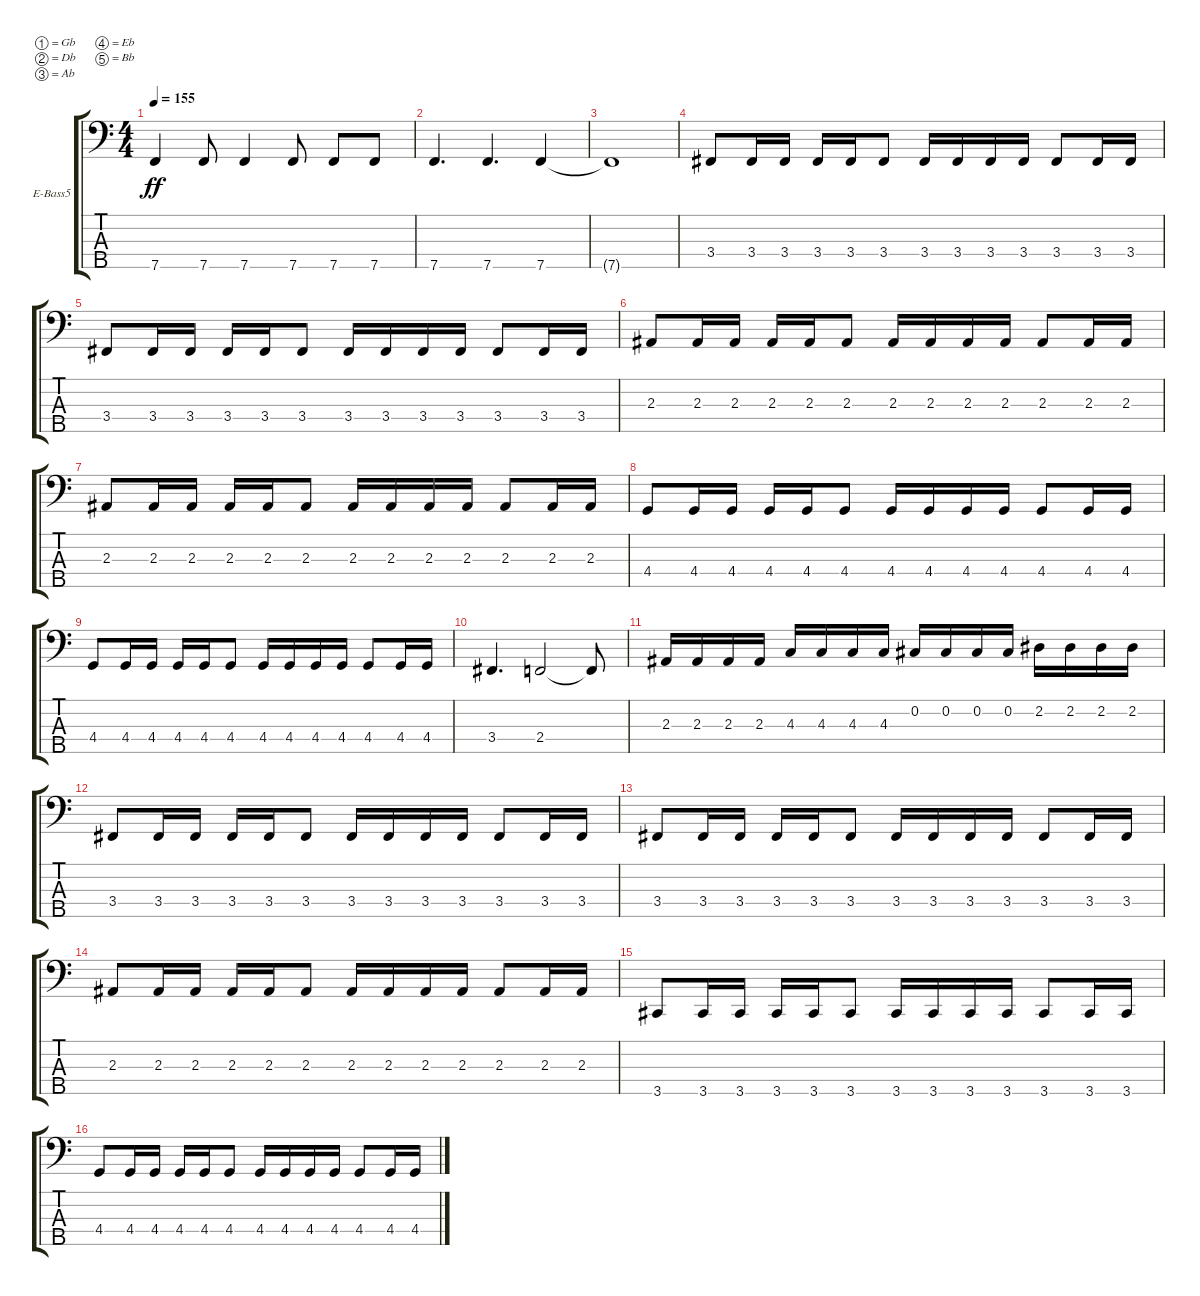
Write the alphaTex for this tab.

\defaultSystemsLayout 4
\bracketExtendMode groupsimilarinstruments
\firstSystemTrackNameOrientation horizontal
\otherSystemsTrackNameOrientation horizontal
\track ("Electric Bass" "E-Bass5") {instrument electricbassfinger}
\staff {score tabs}
\tuning (Gb2 Db2 Ab1 Eb1 Bb0)
\ts (4 4)
\tempo 155
\clef f4
\ks c
7.5.4{dy ff} 7.5.8 7.5.4 7.5.8 7.5.8 7.5.8 |
7.5.4{d} 7.5.4{d} 7.5.4 |
7.5{t}.1 |
3.4.8 3.4.16 3.4.16 3.4.16 3.4.16 3.4.8 3.4.16 3.4.16 3.4.16 3.4.16 3.4.8 3.4.16 3.4.16 |
3.4.8 3.4.16 3.4.16 3.4.16 3.4.16 3.4.8 3.4.16 3.4.16 3.4.16 3.4.16 3.4.8 3.4.16 3.4.16 |
2.3.8 2.3.16 2.3.16 2.3.16 2.3.16 2.3.8 2.3.16 2.3.16 2.3.16 2.3.16 2.3.8 2.3.16 2.3.16 |
2.3.8 2.3.16 2.3.16 2.3.16 2.3.16 2.3.8 2.3.16 2.3.16 2.3.16 2.3.16 2.3.8 2.3.16 2.3.16 |
4.4.8 4.4.16 4.4.16 4.4.16 4.4.16 4.4.8 4.4.16 4.4.16 4.4.16 4.4.16 4.4.8 4.4.16 4.4.16 |
4.4.8 4.4.16 4.4.16 4.4.16 4.4.16 4.4.8 4.4.16 4.4.16 4.4.16 4.4.16 4.4.8 4.4.16 4.4.16 |
3.4.4{d} 2.4.2 2.4{t}.8 |
2.3.16 2.3.16 2.3.16 2.3.16 4.3.16 4.3.16 4.3.16 4.3.16 0.2.16 0.2.16 0.2.16 0.2.16 2.2.16 2.2.16 2.2.16 2.2.16 |
3.4.8 3.4.16 3.4.16 3.4.16 3.4.16 3.4.8 3.4.16 3.4.16 3.4.16 3.4.16 3.4.8 3.4.16 3.4.16 |
3.4.8 3.4.16 3.4.16 3.4.16 3.4.16 3.4.8 3.4.16 3.4.16 3.4.16 3.4.16 3.4.8 3.4.16 3.4.16 |
2.3.8 2.3.16 2.3.16 2.3.16 2.3.16 2.3.8 2.3.16 2.3.16 2.3.16 2.3.16 2.3.8 2.3.16 2.3.16 |
3.5.8 3.5.16 3.5.16 3.5.16 3.5.16 3.5.8 3.5.16 3.5.16 3.5.16 3.5.16 3.5.8 3.5.16 3.5.16 |
4.4.8 4.4.16 4.4.16 4.4.16 4.4.16 4.4.8 4.4.16 4.4.16 4.4.16 4.4.16 4.4.8 4.4.16 4.4.16
